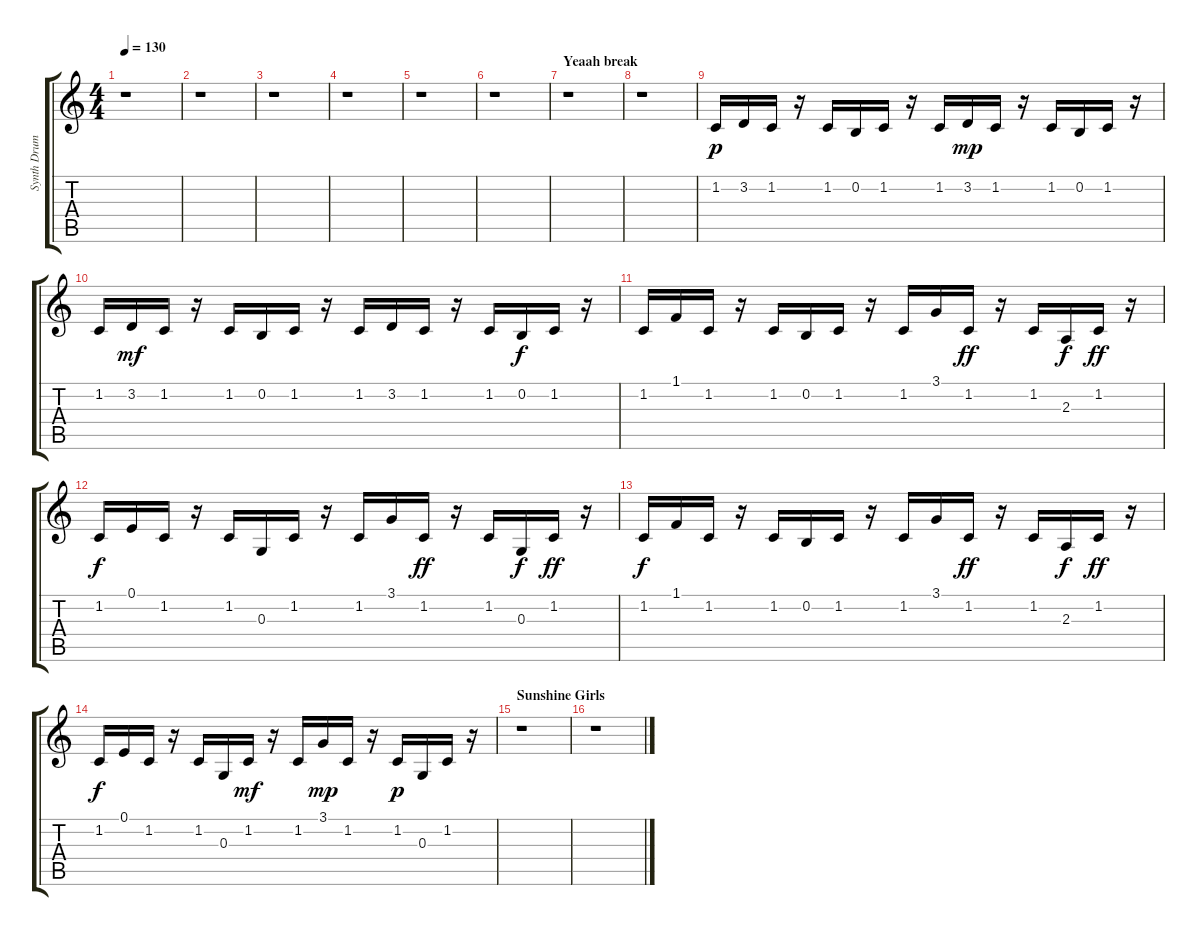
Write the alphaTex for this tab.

\track ("Synth Drums" "Synth Drum") {instrument synthdrum}
\staff {score tabs}
\tuning (E4 B3 G3 D3 A2 E2) {hide}
\ts (4 4)
\tempo 130
\clef g2
\ks c
r.1{dy p} |
r.1 |
r.1 |
r.1 |
r.1 |
r.1 |
\section ("" "Yeaah break")
r.1 |
r.1 |
1.2.16 3.2.16 1.2.16 r.16 1.2.16 0.2.16 1.2.16 r.16 1.2.16 3.2.16{dy mp} 1.2.16 r.16 1.2.16 0.2.16 1.2.16 r.16 |
1.2.16 3.2.16{dy mf} 1.2.16 r.16 1.2.16 0.2.16 1.2.16 r.16 1.2.16 3.2.16 1.2.16 r.16 1.2.16 0.2.16{dy f} 1.2.16 r.16 |
1.2.16 1.1.16 1.2.16 r.16 1.2.16 0.2.16 1.2.16 r.16 1.2.16 3.1.16 1.2.16{dy ff} r.16 1.2.16 2.3.16{dy f} 1.2.16{dy ff} r.16 |
1.2.16{dy f} 0.1.16 1.2.16 r.16 1.2.16 0.3.16 1.2.16 r.16 1.2.16 3.1.16 1.2.16{dy ff} r.16 1.2.16 0.3.16{dy f} 1.2.16{dy ff} r.16 |
1.2.16{dy f} 1.1.16 1.2.16 r.16 1.2.16 0.2.16 1.2.16 r.16 1.2.16 3.1.16 1.2.16{dy ff} r.16 1.2.16 2.3.16{dy f} 1.2.16{dy ff} r.16 |
1.2.16{dy f} 0.1.16 1.2.16 r.16 1.2.16 0.3.16 1.2.16{dy mf} r.16 1.2.16 3.1.16{dy mp} 1.2.16 r.16 1.2.16{dy p} 0.3.16 1.2.16 r.16 |
\section ("" "Sunshine Girls")
r.1 |
r.1
